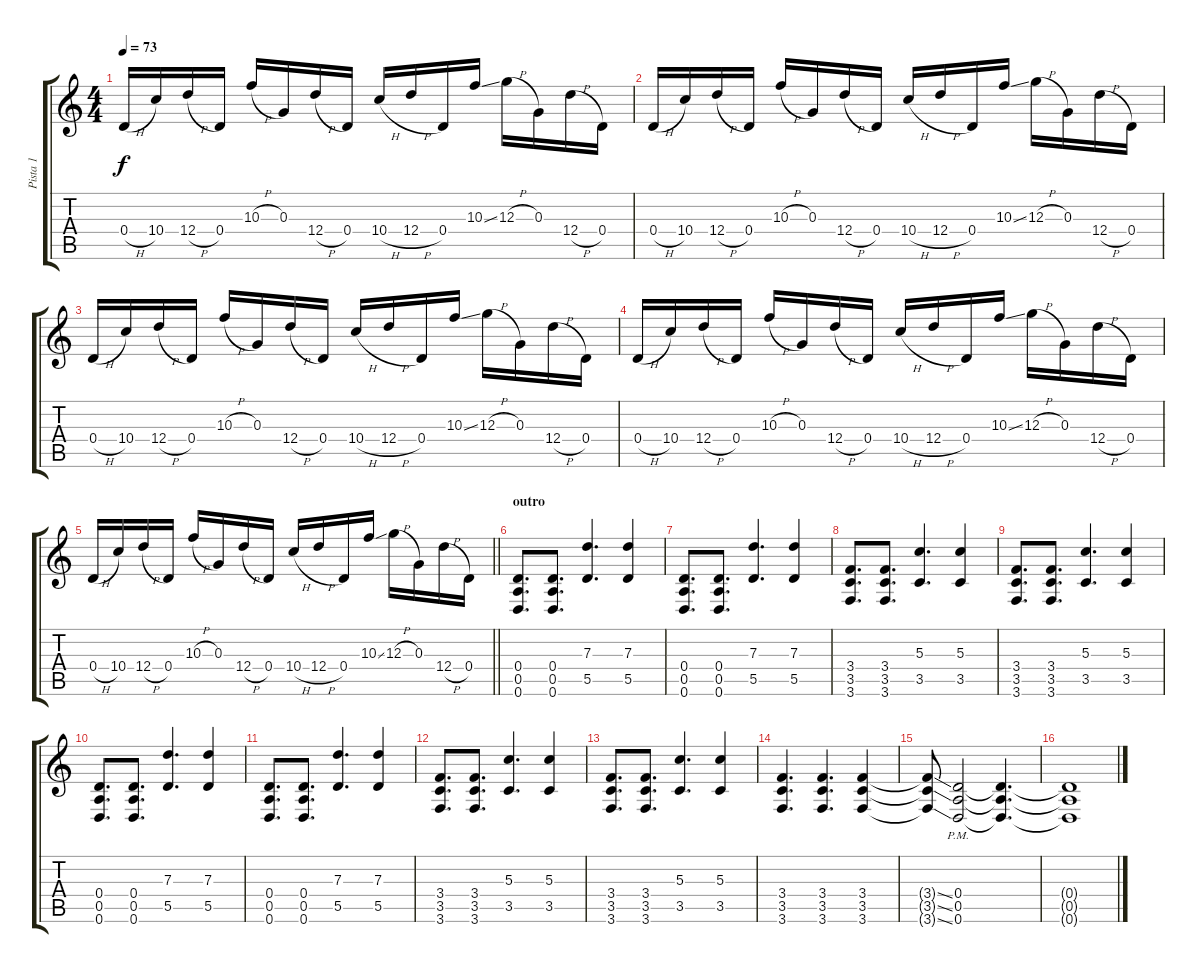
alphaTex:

\track ("Pista 1" "Pista 1") {instrument overdrivenguitar}
\staff {score tabs}
\tuning (E4 B3 G3 D3 A2 D2) {hide}
\ts (4 4)
\tempo 73
\clef g2
\ks c
0.4{h}.16{dy f} 10.4.16 12.4{h}.16 0.4.16 10.3{h}.16 0.3.16 12.4{h}.16 0.4.16 10.4{h}.16 12.4{h}.16 0.4.16 10.3{ss}.16 12.3{h}.16 0.3.16 12.4{h}.16 0.4.16 |
0.4{h}.16 10.4.16 12.4{h}.16 0.4.16 10.3{h}.16 0.3.16 12.4{h}.16 0.4.16 10.4{h}.16 12.4{h}.16 0.4.16 10.3{ss}.16 12.3{h}.16 0.3.16 12.4{h}.16 0.4.16 |
0.4{h}.16 10.4.16 12.4{h}.16 0.4.16 10.3{h}.16 0.3.16 12.4{h}.16 0.4.16 10.4{h}.16 12.4{h}.16 0.4.16 10.3{ss}.16 12.3{h}.16 0.3.16 12.4{h}.16 0.4.16 |
0.4{h}.16 10.4.16 12.4{h}.16 0.4.16 10.3{h}.16 0.3.16 12.4{h}.16 0.4.16 10.4{h}.16 12.4{h}.16 0.4.16 10.3{ss}.16 12.3{h}.16 0.3.16 12.4{h}.16 0.4.16 |
\barLineRight lightlight
0.4{h}.16 10.4.16 12.4{h}.16 0.4.16 10.3{h}.16 0.3.16 12.4{h}.16 0.4.16 10.4{h}.16 12.4{h}.16 0.4.16 10.3{ss}.16 12.3{h}.16 0.3.16 12.4{h}.16 0.4.16 |
\section ("" "outro")
(0.4 0.5 0.6).8{d} (0.4 0.5 0.6).8{d} (7.3 5.5).4{d} (7.3 5.5).4 |
(0.4 0.5 0.6).8{d} (0.4 0.5 0.6).8{d} (7.3 5.5).4{d} (7.3 5.5).4 |
(3.4 3.5 3.6).8{d} (3.4 3.5 3.6).8{d} (5.3 3.5).4{d} (5.3 3.5).4 |
(3.4 3.5 3.6).8{d} (3.4 3.5 3.6).8{d} (5.3 3.5).4{d} (5.3 3.5).4 |
(0.4 0.5 0.6).8{d} (0.4 0.5 0.6).8{d} (7.3 5.5).4{d} (7.3 5.5).4 |
(0.4 0.5 0.6).8{d} (0.4 0.5 0.6).8{d} (7.3 5.5).4{d} (7.3 5.5).4 |
(3.4 3.5 3.6).8{d} (3.4 3.5 3.6).8{d} (5.3 3.5).4{d} (5.3 3.5).4 |
(3.4 3.5 3.6).8{d} (3.4 3.5 3.6).8{d} (5.3 3.5).4{d} (5.3 3.5).4 |
(3.4 3.5 3.6).4{d} (3.4 3.5 3.6).4{d} (3.4 3.5 3.6).4 |
(3.4{ss t} 3.5{ss t} 3.6{ss t}).8 (0.4{pm} 0.5{pm} 0.6{pm}).2 (0.4{t} 0.5{t} 0.6{t}).4{d} |
(0.4{t} 0.5{t} 0.6{t}).1
